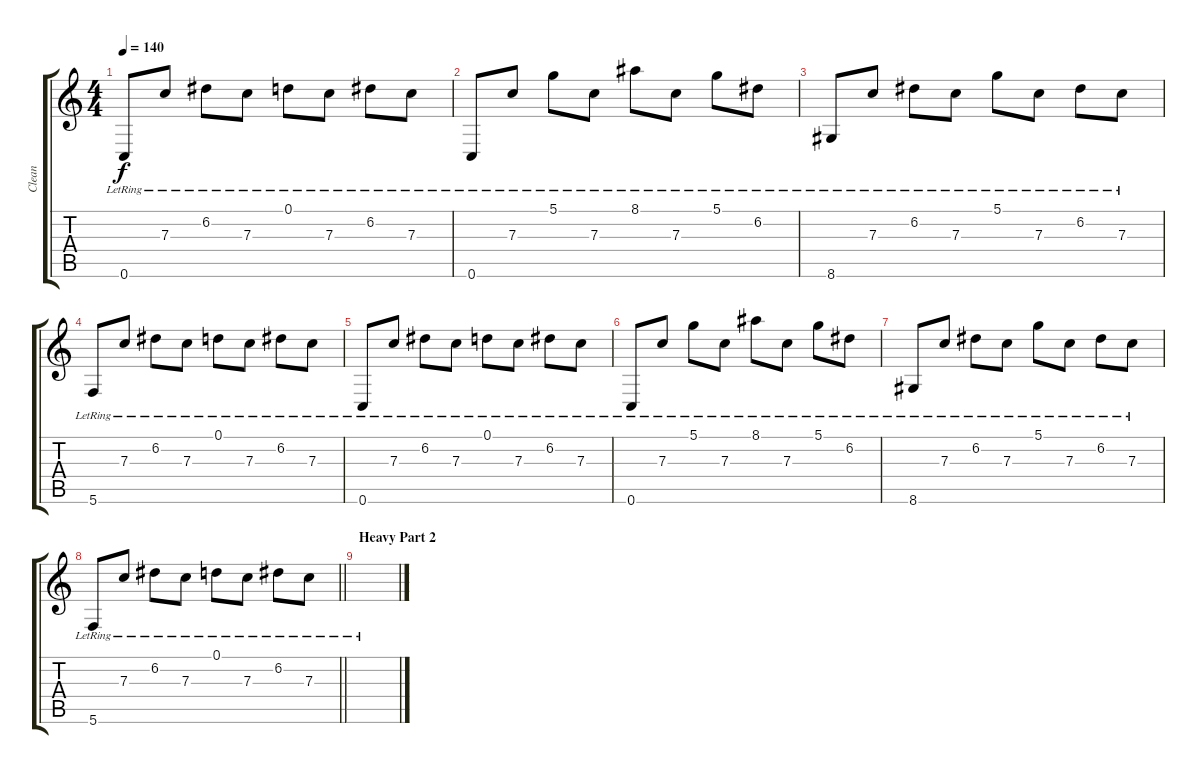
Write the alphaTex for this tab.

\track ("Clean " "Clean ") {instrument electricguitarclean}
\staff {score tabs}
\tuning (D4 A3 F3 C3 G2 C2) {hide}
\ts (4 4)
\tempo 140
\clef g2
\ks c
0.6{lr}.8{dy f} 7.3{lr}.8 6.2{lr}.8 7.3{lr}.8 0.1{lr}.8 7.3{lr}.8 6.2{lr}.8 7.3{lr}.8 |
0.6{lr}.8 7.3{lr}.8 5.1{lr}.8 7.3{lr}.8 8.1{lr}.8 7.3{lr}.8 5.1{lr}.8 6.2{lr}.8 |
8.6{lr}.8 7.3{lr}.8 6.2{lr}.8 7.3{lr}.8 5.1{lr}.8 7.3{lr}.8 6.2{lr}.8 7.3{lr}.8 |
5.6{lr}.8 7.3{lr}.8 6.2{lr}.8 7.3{lr}.8 0.1{lr}.8 7.3{lr}.8 6.2{lr}.8 7.3{lr}.8 |
0.6{lr}.8 7.3{lr}.8 6.2{lr}.8 7.3{lr}.8 0.1{lr}.8 7.3{lr}.8 6.2{lr}.8 7.3{lr}.8 |
0.6{lr}.8 7.3{lr}.8 5.1{lr}.8 7.3{lr}.8 8.1{lr}.8 7.3{lr}.8 5.1{lr}.8 6.2{lr}.8 |
8.6{lr}.8 7.3{lr}.8 6.2{lr}.8 7.3{lr}.8 5.1{lr}.8 7.3{lr}.8 6.2{lr}.8 7.3{lr}.8 |
\barLineRight lightlight
5.6{lr}.8 7.3{lr}.8 6.2{lr}.8 7.3{lr}.8 0.1{lr}.8 7.3{lr}.8 6.2{lr}.8 7.3{lr}.8 |
\section ("" "Heavy Part 2")
